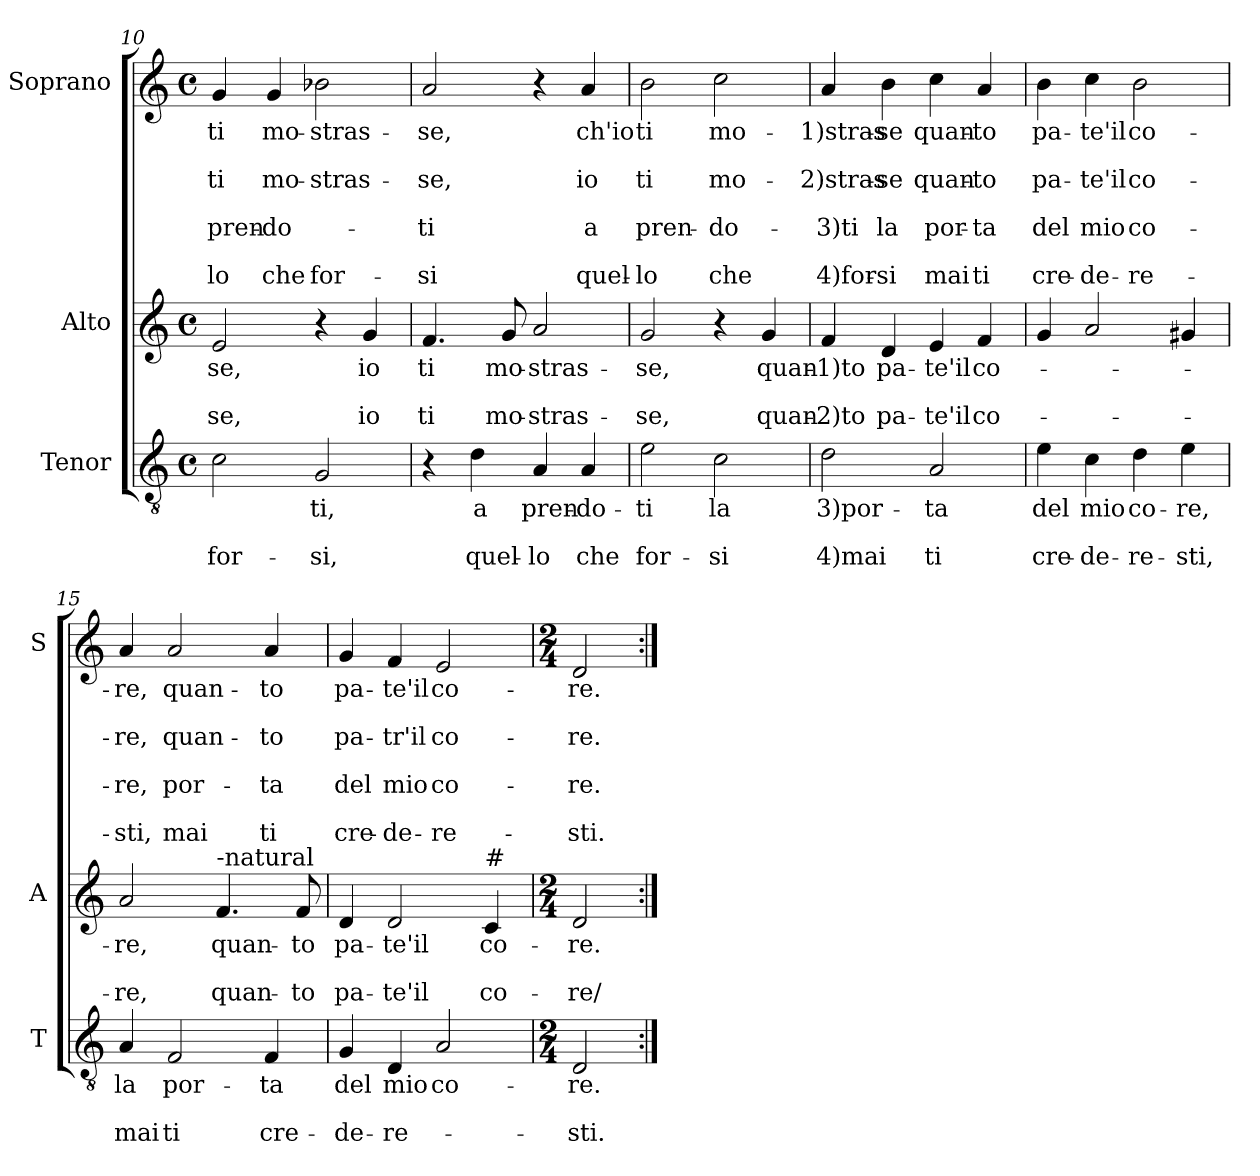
**kern	**text	**text	**text	**kern	**text	**text	**text	**kern	**text	**text	**text	**text	**text	**text	**text
*part3	*part3	*part3	*part3	*part2	*part2	*part2	*part2	*part1	*part1	*part1	*part1	*part1	*part1	*part1	*part1
*staff3	*staff3	*staff3	*staff3	*staff2	*staff2	*staff2	*staff2	*staff1	*staff1	*staff1	*staff1	*staff1	*staff1	*staff1	*staff1
*I"Tenor	*	*	*	*I"Alto	*	*	*	*I"Soprano	*	*	*	*	*	*	*
*I'T	*	*	*	*I'A	*	*	*	*I'S	*	*	*	*	*	*	*
*clefGv2	*	*	*	*clefG2	*	*	*	*clefG2	*	*	*	*	*	*	*
*k[]	*	*	*	*k[]	*	*	*	*k[]	*	*	*	*	*	*	*
*C:	*	*	*	*C:	*	*	*	*C:	*	*	*	*	*	*	*
*M4/4	*	*	*	*M4/4	*	*	*	*M4/4	*	*	*	*	*	*	*
*met(c)	*	*	*	*met(c)	*	*	*	*met(c)	*	*	*	*	*	*	*
=10	=10	=10	=10	=10	=10	=10	=10	=10	=10	=10	=10	=10	=10	=10	=10
!	!	!	!LO:LY:b	!	!LO:LY:b	!	!LO:LY:b	!	!LO:LY:b	!	!LO:LY:b	!	!LO:LY:b	!	!LO:LY:b
2c\	.	.	for-	2e/	-se,	.	-se,	4g/	ti	.	ti	.	pren-	.	-lo
!	!	!	!	!	!	!	!	!	!LO:LY:b	!	!LO:LY:b	!	!LO:LY:b	!	!LO:LY:b
.	.	.	.	.	.	.	.	4g/	mo-	.	mo-	.	-do-	.	che
!	!LO:LY:b	!	!LO:LY:b	!	!	!	!	!	!LO:LY:b	!	!LO:LY:b	!	!	!	!LO:LY:b
2G/	ti,	.	-si,	4r	.	.	.	2b-X\	-stras-	.	-stras-	.	.	.	for-
!	!	!	!	!	!LO:LY:b	!	!LO:LY:b	!	!	!	!	!	!	!	!
.	.	.	.	4g/	io	.	io	.	.	.	.	.	.	.	.
=11	=11	=11	=11	=11	=11	=11	=11	=11	=11	=11	=11	=11	=11	=11	=11
!	!	!	!	!	!LO:LY:b	!	!LO:LY:b	!	!LO:LY:b	!	!LO:LY:b	!	!LO:LY:b	!	!LO:LY:b
4r	.	.	.	4.f/	ti	.	ti	2a/	-se,	.	-se,	.	-ti	.	-si
!	!LO:LY:b	!	!LO:LY:b	!	!	!	!	!	!	!	!	!	!	!	!
4d\	a	.	quel-	.	.	.	.	.	.	.	.	.	.	.	.
!	!	!	!	!	!LO:LY:b	!	!LO:LY:b	!	!	!	!	!	!	!	!
.	.	.	.	8g/	mo-	.	mo-	.	.	.	.	.	.	.	.
!	!LO:LY:b	!	!LO:LY:b	!	!LO:LY:b	!	!LO:LY:b	!	!	!	!	!	!	!	!
4A/	pren-	.	-lo	2a/	-stras-	.	-stras-	4r	.	.	.	.	.	.	.
!	!LO:LY:b	!	!LO:LY:b	!	!	!	!	!	!LO:LY:b	!	!LO:LY:b	!	!LO:LY:b	!	!LO:LY:b
4A/	-do-	.	che	.	.	.	.	4a/	ch'io	.	io	.	a	.	quel-
=12	=12	=12	=12	=12	=12	=12	=12	=12	=12	=12	=12	=12	=12	=12	=12
!	!LO:LY:b	!	!LO:LY:b	!	!LO:LY:b	!	!LO:LY:b	!	!LO:LY:b	!	!LO:LY:b	!	!LO:LY:b	!	!LO:LY:b
2e\	-ti	.	for-	2g/	-se,	.	-se,	2b\	ti	.	ti	.	pren-	.	-lo
!	!LO:LY:b	!	!LO:LY:b	!	!	!	!	!	!LO:LY:b	!	!LO:LY:b	!	!LO:LY:b	!	!LO:LY:b
2c\	la	.	-si	4r	.	.	.	2cc\	mo-	.	mo-	.	-do-	.	che
!	!	!	!	!	!LO:LY:b	!	!LO:LY:b	!	!	!	!	!	!	!	!
.	.	.	.	4g/	quan-	.	quan-	.	.	.	.	.	.	.	.
!!LO:LB:g=z
=13	=13	=13	=13	=13	=13	=13	=13	=13	=13	=13	=13	=13	=13	=13	=13
!	!LO:LY:b	!	!LO:LY:b	!	!LO:LY:b	!	!LO:LY:b	!	!LO:LY:b	!	!LO:LY:b	!	!LO:LY:b	!	!LO:LY:b
2d\	3)por-	.	4)mai	4f/	-1)to	.	-2)to	4a/	-1)stras-	.	-2)stras-	.	-3)ti	.	4)for-
!	!	!	!	!	!LO:LY:b	!	!LO:LY:b	!	!LO:LY:b	!	!LO:LY:b	!	!LO:LY:b	!	!LO:LY:b
.	.	.	.	4d/	pa-	.	pa-	4b\	-se	.	-se	.	la	.	-si
!	!LO:LY:b	!	!LO:LY:b	!	!LO:LY:b	!	!LO:LY:b	!	!LO:LY:b	!	!LO:LY:b	!	!LO:LY:b	!	!LO:LY:b
2A/	-ta	.	ti	4e/	-te'il	.	-te'il	4cc\	quan-	.	quan-	.	por-	.	mai
!	!	!	!	!	!LO:LY:b	!	!LO:LY:b	!	!LO:LY:b	!	!LO:LY:b	!	!LO:LY:b	!	!LO:LY:b
.	.	.	.	4f/	co-	.	co-	4a/	-to	.	-to	.	-ta	.	ti
=14	=14	=14	=14	=14	=14	=14	=14	=14	=14	=14	=14	=14	=14	=14	=14
!	!LO:LY:b	!	!LO:LY:b	!	!	!	!	!	!LO:LY:b	!	!LO:LY:b	!	!LO:LY:b	!	!LO:LY:b
4e\	del	.	cre-	4g/	.	.	.	4b\	pa-	.	pa-	.	del	.	cre-
!	!LO:LY:b	!	!LO:LY:b	!	!	!	!	!	!LO:LY:b	!	!LO:LY:b	!	!LO:LY:b	!	!LO:LY:b
4c\	mio	.	-de-	2a/	.	.	.	4cc\	-te'il	.	-te'il	.	mio	.	-de-
!	!LO:LY:b	!	!LO:LY:b	!	!	!	!	!	!LO:LY:b	!	!LO:LY:b	!	!LO:LY:b	!	!LO:LY:b
4d\	co-	.	-re-	.	.	.	.	2b\	co-	.	co-	.	co-	.	-re-
!	!LO:LY:b	!	!LO:LY:b	!	!	!	!	!	!	!	!	!	!	!	!
4e\	-re,	.	-sti,	4g#X/	.	.	.	.	.	.	.	.	.	.	.
=15	=15	=15	=15	=15	=15	=15	=15	=15	=15	=15	=15	=15	=15	=15	=15
!	!LO:LY:b	!	!LO:LY:b	!	!LO:LY:b	!	!LO:LY:b	!	!LO:LY:b	!	!LO:LY:b	!	!LO:LY:b	!	!LO:LY:b
4A/	la	.	mai	2a/	-re,	.	-re,	4a/	-re,	.	-re,	.	-re,	.	-sti,
!	!LO:LY:b	!	!LO:LY:b	!	!	!	!	!	!LO:LY:b	!	!LO:LY:b	!	!LO:LY:b	!	!LO:LY:b
2F/	por-	.	ti	.	.	.	.	2a/	quan-	.	quan-	.	por-	.	mai
!	!	!	!	!LO:TX:a:t=-natural	!	!	!	!	!	!	!	!	!	!	!
!	!	!	!	!	!LO:LY:b	!	!LO:LY:b	!	!	!	!	!	!	!	!
.	.	.	.	4.f/	quan-	.	quan-	.	.	.	.	.	.	.	.
!	!LO:LY:b	!	!LO:LY:b	!	!	!	!	!	!LO:LY:b	!	!LO:LY:b	!	!LO:LY:b	!	!LO:LY:b
4F/	-ta	.	cre-	.	.	.	.	4a/	-to	.	-to	.	-ta	.	ti
!	!	!	!	!	!LO:LY:b	!	!LO:LY:b	!	!	!	!	!	!	!	!
.	.	.	.	8f/	-to	.	-to	.	.	.	.	.	.	.	.
=16	=16	=16	=16	=16	=16	=16	=16	=16	=16	=16	=16	=16	=16	=16	=16
!	!LO:LY:b	!	!LO:LY:b	!	!LO:LY:b	!	!LO:LY:b	!	!LO:LY:b	!	!LO:LY:b	!	!LO:LY:b	!	!LO:LY:b
4G/	del	.	-de-	4d/	pa-	.	pa-	4g/	pa-	.	pa-	.	del	.	cre-
!	!LO:LY:b	!	!LO:LY:b	!	!LO:LY:b	!	!LO:LY:b	!	!LO:LY:b	!	!LO:LY:b	!	!LO:LY:b	!	!LO:LY:b
4D/	mio	.	-re-	2d/	-te'il	.	-te'il	4f/	-te'il	.	-tr'il	.	mio	.	-de-
!	!LO:LY:b	!	!	!	!	!	!	!	!LO:LY:b	!	!LO:LY:b	!	!LO:LY:b	!	!LO:LY:b
2A/	co-	.	.	.	.	.	.	2e/	co-	.	co-	.	co-	.	-re-
!	!	!	!	!LO:TX:a:t=#	!	!	!	!	!	!	!	!	!	!	!
!	!	!	!	!	!LO:LY:b	!	!LO:LY:b	!	!	!	!	!	!	!	!
.	.	.	.	4c/	co-	.	co-	.	.	.	.	.	.	.	.
=17	=17	=17	=17	=17	=17	=17	=17	=17	=17	=17	=17	=17	=17	=17	=17
*M2/4	*	*	*	*M2/4	*	*	*	*M2/4	*	*	*	*	*	*	*
!	!LO:LY:b	!	!LO:LY:b	!	!LO:LY:b	!	!LO:LY:b	!	!LO:LY:b	!	!LO:LY:b	!	!LO:LY:b	!	!LO:LY:b
2D/	-re.	.	-sti.	2d/	-re.	.	-re/	2d/	-re.	.	-re.	.	-re.	.	-sti.
=:|!	=:|!	=:|!	=:|!	=:|!	=:|!	=:|!	=:|!	=:|!	=:|!	=:|!	=:|!	=:|!	=:|!	=:|!	=:|!
*-	*-	*-	*-	*-	*-	*-	*-	*-	*-	*-	*-	*-	*-	*-	*-
